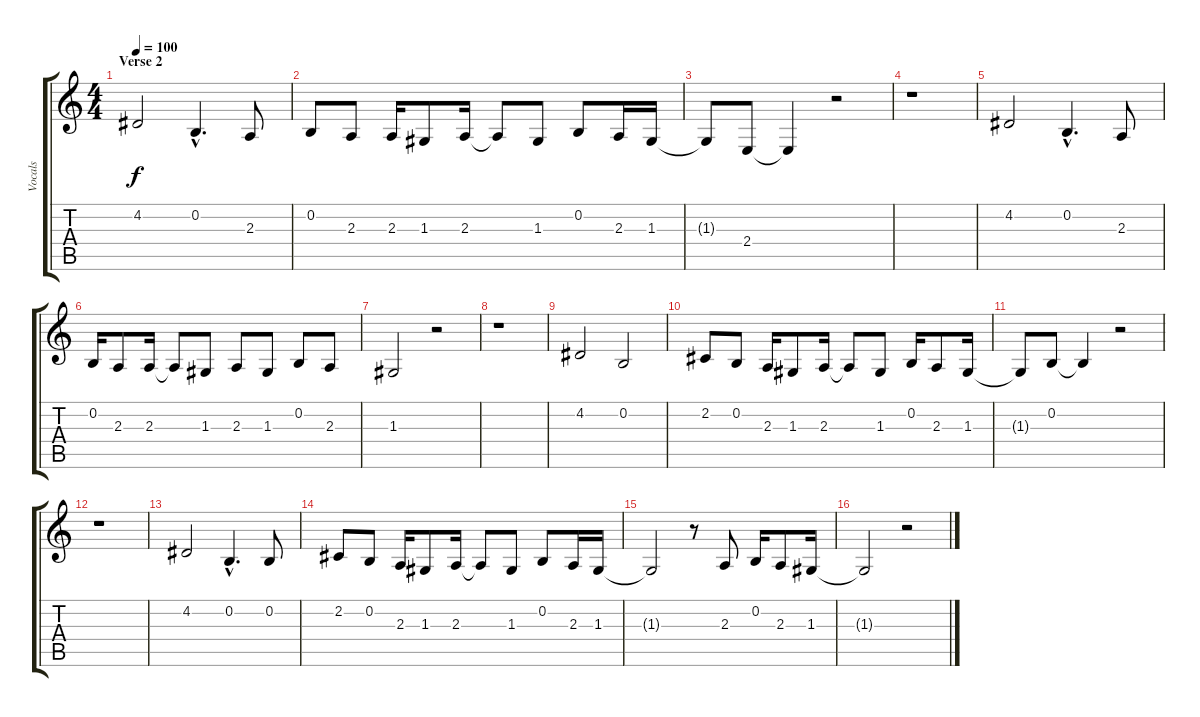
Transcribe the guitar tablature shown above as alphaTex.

\track ("Vocals" "Vocals") {instrument altosax}
\staff {score tabs}
\tuning (E4 B3 G3 D3 A2 E2) {hide}
\ts (4 4)
\section ("" "Verse 2")
\tempo 100
\clef g2
\ks c
4.2.2{dy f} 0.2{hac}.4{d} 2.3.8 |
0.2.8 2.3.8 2.3.16 1.3.8 2.3.16 2.3{t}.8 1.3.8 0.2.8 2.3.16 1.3.16 |
1.3{t}.8 2.4.8 2.4{t}.4 r.2 |
r.1 |
4.2.2 0.2{hac}.4{d} 2.3.8 |
0.2.16 2.3.8 2.3.16 2.3{t}.8 1.3.8 2.3.8 1.3.8 0.2.8 2.3.8 |
1.3.2 r.2 |
r.1 |
4.2.2 0.2.2 |
2.2.8 0.2.8 2.3.16 1.3.8 2.3.16 2.3{t}.8 1.3.8 0.2.16 2.3.8 1.3.16 |
1.3{t}.8 0.2.8 0.2{t}.4 r.2 |
r.1 |
4.2.2 0.2{hac}.4{d} 0.2.8 |
2.2.8 0.2.8 2.3.16 1.3.8 2.3.16 2.3{t}.8 1.3.8 0.2.8 2.3.16 1.3.16 |
1.3{t}.2 r.8 2.3.8 0.2.16 2.3.8 1.3.16 |
1.3{t}.2 r.2
